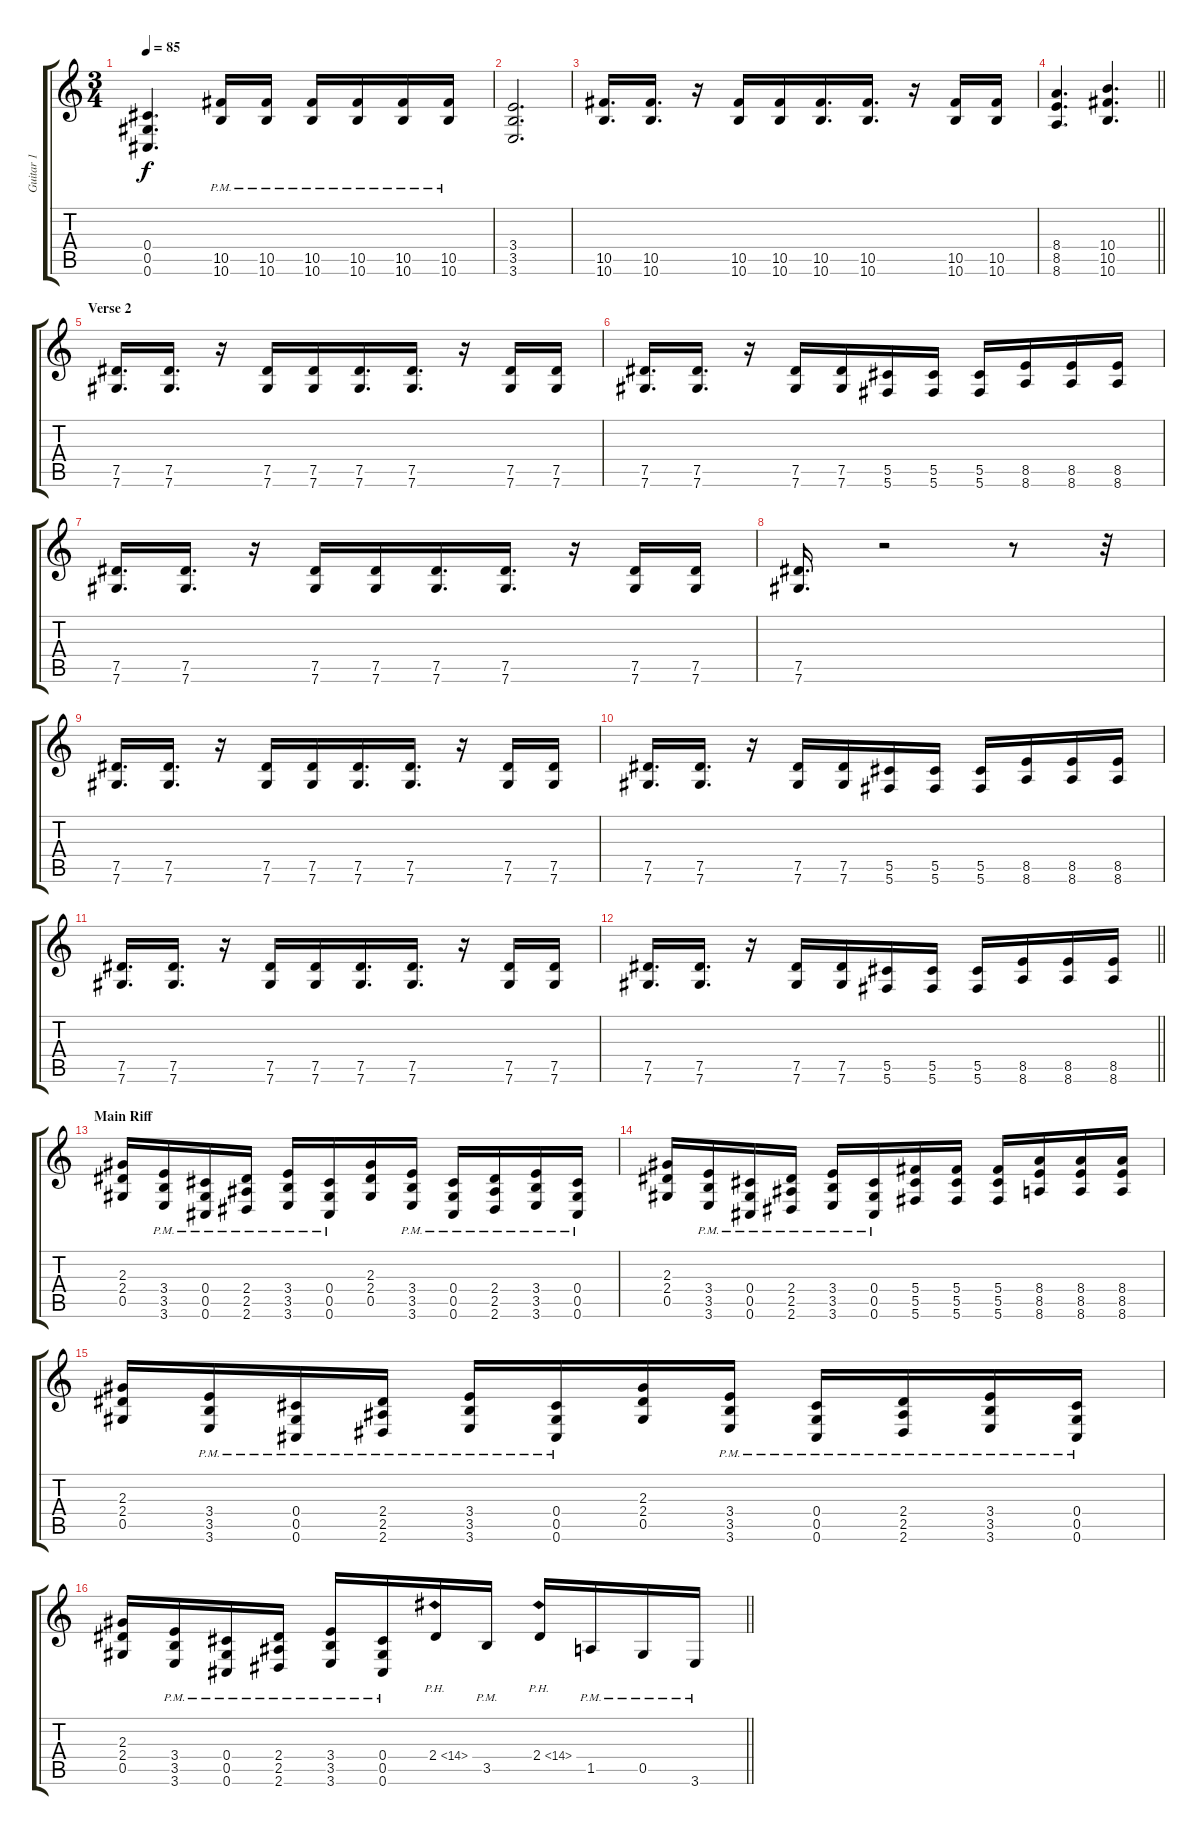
\track ("Guitar 1" "Guitar 1") {instrument distortionguitar}
\staff {score tabs}
\tuning (Eb4 Bb3 Gb3 Db3 Ab2 Db2) {hide}
\ts (3 4)
\tempo 85
\clef g2
\ks c
(0.4 0.5 0.6).4{d dy f} (10.5{pm} 10.6{pm}).16 (10.5{pm} 10.6{pm}).16 (10.5{pm} 10.6{pm}).16 (10.5{pm} 10.6{pm}).16 (10.5{pm} 10.6{pm}).16 (10.5{pm} 10.6{pm}).16 |
(3.4 3.5 3.6).2{d} |
(10.5 10.6).16{d} (10.5 10.6).16{d} r.16 (10.5 10.6).16 (10.5 10.6).16 (10.5 10.6).16{d} (10.5 10.6).16{d} r.16 (10.5 10.6).16 (10.5 10.6).16 |
\barLineRight lightlight
(8.4 8.5 8.6).4{d} (10.4 10.5 10.6).4{d} |
\section ("" "Verse 2")
(7.5 7.6).16{d} (7.5 7.6).16{d} r.16 (7.5 7.6).16 (7.5 7.6).16 (7.5 7.6).16{d} (7.5 7.6).16{d} r.16 (7.5 7.6).16 (7.5 7.6).16 |
(7.5 7.6).16{d} (7.5 7.6).16{d} r.16 (7.5 7.6).16 (7.5 7.6).16 (5.5 5.6).16 (5.5 5.6).16 (5.5 5.6).16 (8.5 8.6).16 (8.5 8.6).16 (8.5 8.6).16 |
(7.5 7.6).16{d} (7.5 7.6).16{d} r.16 (7.5 7.6).16 (7.5 7.6).16 (7.5 7.6).16{d} (7.5 7.6).16{d} r.16 (7.5 7.6).16 (7.5 7.6).16 |
(7.5 7.6).16{d} r.2 r.8 r.32 |
(7.5 7.6).16{d} (7.5 7.6).16{d} r.16 (7.5 7.6).16 (7.5 7.6).16 (7.5 7.6).16{d} (7.5 7.6).16{d} r.16 (7.5 7.6).16 (7.5 7.6).16 |
(7.5 7.6).16{d} (7.5 7.6).16{d} r.16 (7.5 7.6).16 (7.5 7.6).16 (5.5 5.6).16 (5.5 5.6).16 (5.5 5.6).16 (8.5 8.6).16 (8.5 8.6).16 (8.5 8.6).16 |
(7.5 7.6).16{d} (7.5 7.6).16{d} r.16 (7.5 7.6).16 (7.5 7.6).16 (7.5 7.6).16{d} (7.5 7.6).16{d} r.16 (7.5 7.6).16 (7.5 7.6).16 |
\barLineRight lightlight
(7.5 7.6).16{d} (7.5 7.6).16{d} r.16 (7.5 7.6).16 (7.5 7.6).16 (5.5 5.6).16 (5.5 5.6).16 (5.5 5.6).16 (8.5 8.6).16 (8.5 8.6).16 (8.5 8.6).16 |
\section ("" "Main Riff")
(2.3 2.4 0.5).16 (3.4{pm} 3.5{pm} 3.6{pm}).16 (0.4{pm} 0.5{pm} 0.6{pm}).16 (2.4{pm} 2.5{pm} 2.6{pm}).16 (3.4{pm} 3.5{pm} 3.6{pm}).16 (0.4{pm} 0.5{pm} 0.6{pm}).16 (2.3 2.4 0.5).16 (3.4{pm} 3.5{pm} 3.6{pm}).16 (0.4{pm} 0.5{pm} 0.6{pm}).16 (2.4{pm} 2.5{pm} 2.6{pm}).16 (3.4{pm} 3.5{pm} 3.6{pm}).16 (0.4{pm} 0.5{pm} 0.6{pm}).16 |
(2.3 2.4 0.5).16 (3.4{pm} 3.5{pm} 3.6{pm}).16 (0.4{pm} 0.5{pm} 0.6{pm}).16 (2.4{pm} 2.5{pm} 2.6{pm}).16 (3.4{pm} 3.5{pm} 3.6{pm}).16 (0.4{pm} 0.5{pm} 0.6{pm}).16 (5.4 5.5 5.6).16 (5.4 5.5 5.6).16 (5.4 5.5 5.6).16 (8.4 8.5 8.6).16 (8.4 8.5 8.6).16 (8.4 8.5 8.6).16 |
(2.3 2.4 0.5).16 (3.4{pm} 3.5{pm} 3.6{pm}).16 (0.4{pm} 0.5{pm} 0.6{pm}).16 (2.4{pm} 2.5{pm} 2.6{pm}).16 (3.4{pm} 3.5{pm} 3.6{pm}).16 (0.4{pm} 0.5{pm} 0.6{pm}).16 (2.3 2.4 0.5).16 (3.4{pm} 3.5{pm} 3.6{pm}).16 (0.4{pm} 0.5{pm} 0.6{pm}).16 (2.4{pm} 2.5{pm} 2.6{pm}).16 (3.4{pm} 3.5{pm} 3.6{pm}).16 (0.4{pm} 0.5{pm} 0.6{pm}).16 |
\barLineRight lightlight
(2.3 2.4 0.5).16 (3.4{pm} 3.5{pm} 3.6{pm}).16 (0.4{pm} 0.5{pm} 0.6{pm}).16 (2.4{pm} 2.5{pm} 2.6{pm}).16 (3.4{pm} 3.5{pm} 3.6{pm}).16 (0.4{pm} 0.5{pm} 0.6{pm}).16 2.4{ph 12}.16 3.5{pm}.16 2.4{ph 12}.16 1.5{pm}.16 0.5{pm}.16 3.6{pm}.16
